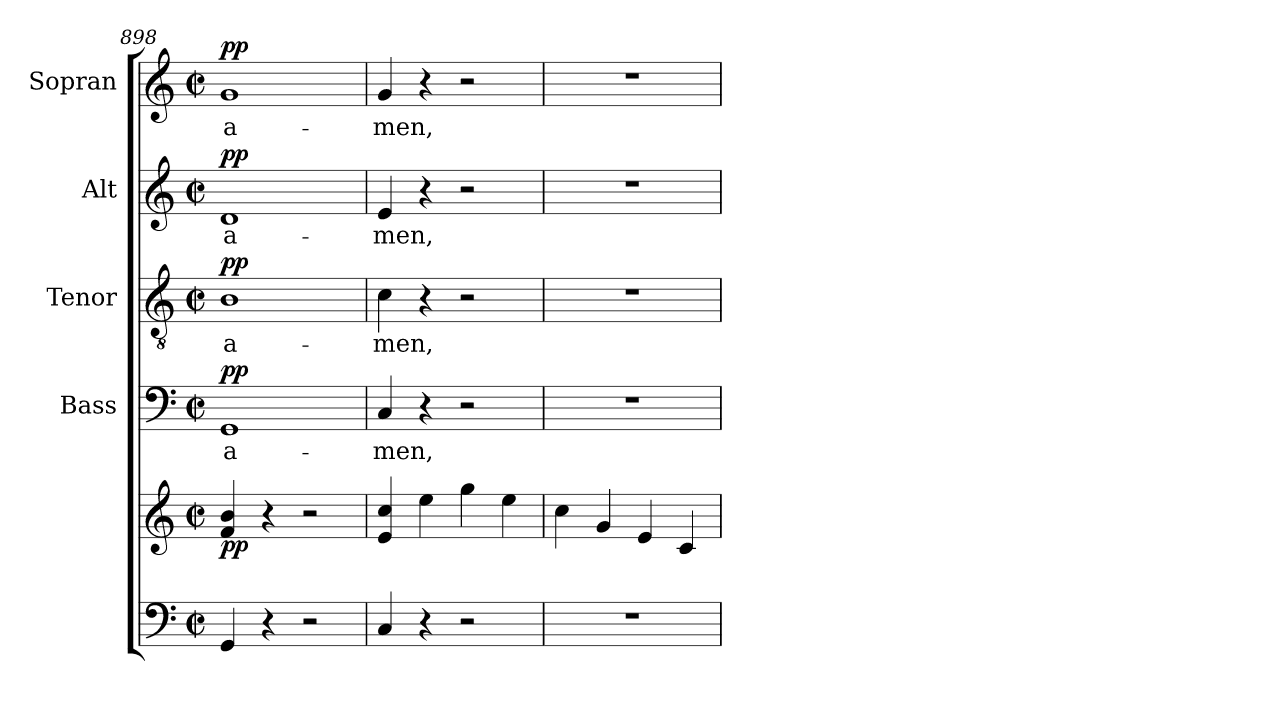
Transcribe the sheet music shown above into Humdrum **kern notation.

**kern	**kern	**dynam	**kern	**text	**dynam	**kern	**text	**dynam	**kern	**text	**dynam	**kern	**text	**dynam
*part5	*part5	*part5	*part4	*part4	*part4	*part3	*part3	*part3	*part2	*part2	*part2	*part1	*part1	*part1
*staff6	*staff5	*staff5/6	*staff4	*staff4	*staff4	*staff3	*staff3	*staff3	*staff2	*staff2	*staff2	*staff1	*staff1	*staff1
*	*	*	*I"Bass	*	*	*I"Tenor	*	*	*I"Alt	*	*	*I"Sopran	*	*
*	*	*	*I'B.	*	*	*I'T.	*	*	*I'A.	*	*	*I'S.	*	*
*clefF4	*clefG2	*	*clefF4	*	*	*clefGv2	*	*	*clefG2	*	*	*clefG2	*	*
*k[]	*k[]	*	*k[]	*	*	*k[]	*	*	*k[]	*	*	*k[]	*	*
*C:	*C:	*	*C:	*	*	*C:	*	*	*C:	*	*	*C:	*	*
*M2/2	*M2/2	*	*M2/2	*	*	*M2/2	*	*	*M2/2	*	*	*M2/2	*	*
*met(c|)	*met(c|)	*	*met(c|)	*	*	*met(c|)	*	*	*met(c|)	*	*	*met(c|)	*	*
=898	=898	=898	=898	=898	=898	=898	=898	=898	=898	=898	=898	=898	=898	=898
!	!	!LO:DY:b	!	!LO:LY:b	!LO:DY:a	!	!LO:LY:b	!LO:DY:a	!	!LO:LY:b	!LO:DY:a	!	!LO:LY:b	!LO:DY:a
4GG/	4f/ 4b/	pp	1GG	a-	pp	1B	a-	pp	1d	a-	pp	1g	a-	pp
4r	4r	.	.	.	.	.	.	.	.	.	.	.	.	.
2r	2r	.	.	.	.	.	.	.	.	.	.	.	.	.
!!LO:LB:g=z
=899	=899	=899	=899	=899	=899	=899	=899	=899	=899	=899	=899	=899	=899	=899
!	!	!	!	!LO:LY:b	!	!	!LO:LY:b	!	!	!LO:LY:b	!	!	!LO:LY:b	!
4C/	4e/ 4cc/	.	4C/	-men,	.	4c\	-men,	.	4e/	-men,	.	4g/	-men,	.
4r	4ee\	.	4r	.	.	4r	.	.	4r	.	.	4r	.	.
2r	4gg\	.	2r	.	.	2r	.	.	2r	.	.	2r	.	.
.	4ee\	.	.	.	.	.	.	.	.	.	.	.	.	.
=900	=900	=900	=900	=900	=900	=900	=900	=900	=900	=900	=900	=900	=900	=900
1r	4cc\	.	1r	.	.	1r	.	.	1r	.	.	1r	.	.
.	4g/	.	.	.	.	.	.	.	.	.	.	.	.	.
.	4e/	.	.	.	.	.	.	.	.	.	.	.	.	.
.	4c/	.	.	.	.	.	.	.	.	.	.	.	.	.
=	=	=	=	=	=	=	=	=	=	=	=	=	=	=
*-	*-	*-	*-	*-	*-	*-	*-	*-	*-	*-	*-	*-	*-	*-
